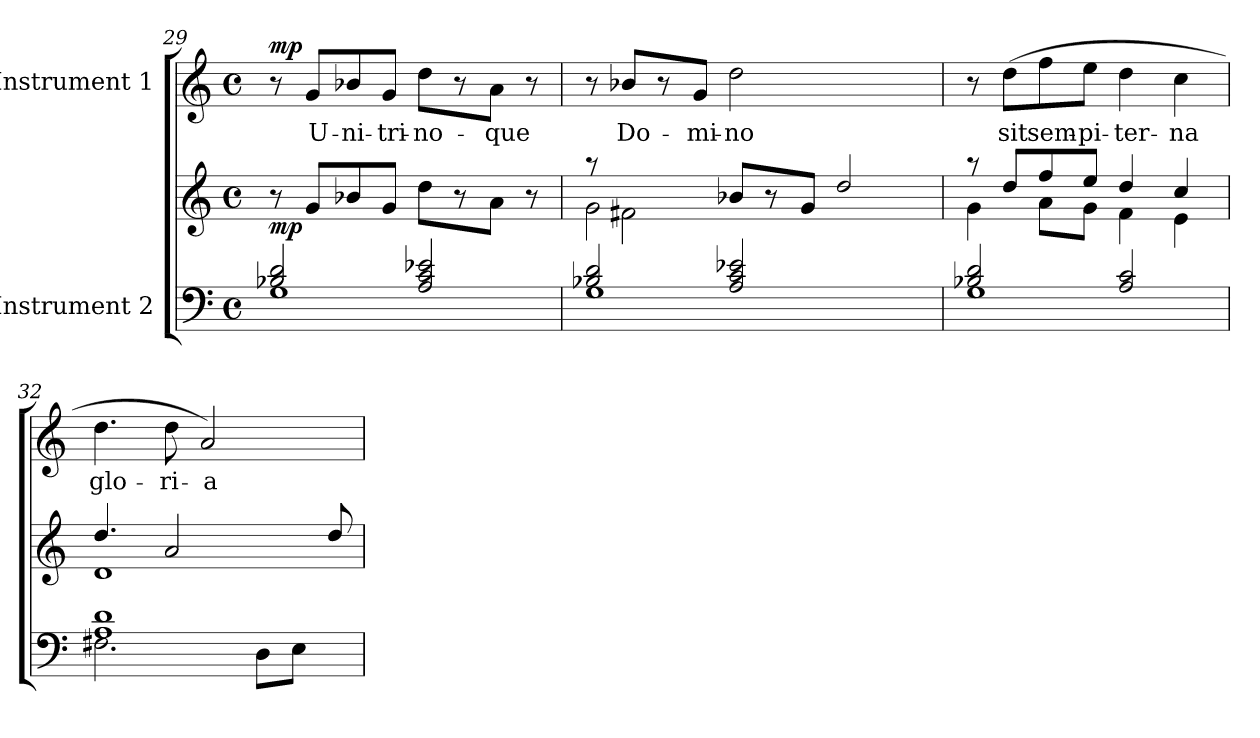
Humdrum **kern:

**kern	**kern	**dynam	**kern	**text	**dynam
*part2	*part2	*part2	*part1	*part1	*part1
*staff3	*staff2	*staff2/3	*staff1	*staff1	*staff1
*I"Instrument 2	*	*	*I"Instrument 1	*	*
*clefF4	*clefG2	*	*clefG2	*	*
*M4/4	*M4/4	*	*M4/4	*	*
*met(c)	*met(c)	*	*met(c)	*	*
=29	=29	=29	=29	=29	=29
*^	*	*	*	*	*
!	!	!	!LO:DY:a=2	!	!	!LO:DY:b
2d/ 2B-X/	1G	8r	mp	8r	.	mp
!	!	!	!	!	!LO:LY:b:cj	!
.	.	8g/L	.	8g/L	U-	.
!	!	!	!	!	!LO:LY:b	!
.	.	8b-X/	.	8b-X/	-ni-	.
!	!	!	!	!	!LO:LY:b:cj	!
.	.	8g/J	.	8g/J	-tri-	.
!	!	!	!	!	!LO:LY:b:rj	!
2A/ 2e-X/ 2c/	.	8dd\L	.	8dd\L	-no-	.
.	.	8r	.	8r	.	.
!	!	!	!	!	!LO:LY:b:cj	!
.	.	8a\J	.	8a\J	-que	.
.	.	8r	.	8r	.	.
=30	=30	=30	=30	=30	=30	=30
*	*	*^	*	*	*	*
2B-X/ 2d/	1G	8raa	2g\	.	8r	.	.
!	!	!	!	!	!	!LO:LY:b:cj	!
.	.	2f#X\	.	.	8b-X/L	Do-	.
.	.	.	.	.	8r	.	.
!	!	!	!	!	!	!LO:LY:b	!
.	.	.	.	.	8g/J	-mi-	.
!	!	!	!	!	!	!LO:LY:b:rj	!
2e-X/ 2c/ 2A/	.	.	8b-X/L	.	2dd\	-no	.
.	.	2.ryy	8r	.	.	.	.
.	.	.	8g/J	.	.	.	.
.	.	.	2dd/	.	.	.	.
4.ryy	4.ryy	.	.	.	4.ryy	.	.
=31	=31	=31	=31	=31	=31	=31	=31
2B-X/ 2d/	1G	8raa	4g\	.	8r	.	.
!	!	!	!	!	!	!LO:LY:b:cj	!
.	.	8dd/L	.	.	(>8dd\L	sit	.
!	!	!	!	!	!	!LO:LY:b	!
.	.	8ff/	8a\L	.	8ff\	sem-	.
!	!	!	!	!	!	!LO:LY:b:cj	!
.	.	8ee/J	8g\J	.	8ee\J	-pi-	.
!	!	!	!	!	!	!LO:LY:b:rj	!
2c/ 2A/	.	4dd/	4f\	.	4dd\	-ter-	.
!	!	!	!	!	!	!LO:LY:b:cj	!
.	.	4e\	4cc/	.	4cc\	-na	.
=32	=32	=32	=32	=32	=32	=32	=32
!	!	!	!	!	!	!LO:LY:b:cj	!
1A 1d	2.F#X\	4.dd/	1d	.	4.dd\	glo-	.
!	!	!	!	!	!	!LO:LY:b:cj	!
.	.	2a/	.	.	8dd\	-ri-	.
!	!	!	!	!	!	!LO:LY:b:cj	!
.	.	.	.	.	2a/)	-a	.
.	8D\L	.	.	.	.	.	.
.	8E\J	4ryy	.	.	.	.	.
8ryy	8ryy	.	8dd/	.	8ryy	.	.
*v	*v	*	*	*	*	*	*
*	*v	*v	*	*	*	*
=	=	=	=	=	=
*-	*-	*-	*-	*-	*-
